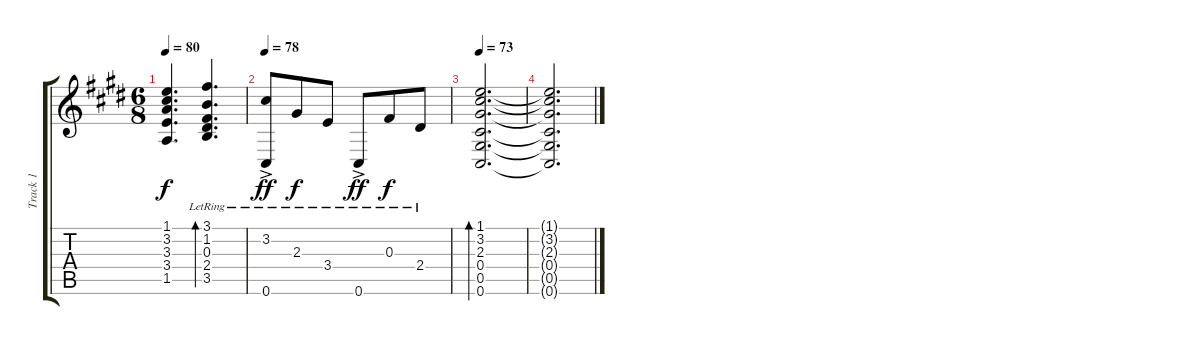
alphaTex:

\track ("Track 1" "Track 1") {instrument acousticguitarsteel}
\staff {score tabs}
\tuning (Eb4 Bb3 Gb3 Db3 Ab2 Db2) {hide}
\ts (6 8)
\tempo 80
\clef g2
\ks c#minor
(1.1{t} 3.2{t} 3.3{t} 3.4{t} 1.5{t}).4{d dy f} (3.1{lr} 1.2{lr} 0.3{lr} 2.4{lr} 3.5{lr}).4{d bd 120} |
\tempo 78
(3.2{lr} 0.6{ac lr}).8{dy ff} 2.3{lr}.8{dy f} 3.4{lr}.8 0.6{ac lr}.8{dy ff} 0.3{lr}.8{dy f} 2.4{lr}.8 |
\tempo 73
(1.1 3.2 2.3 0.4 0.5 0.6).2{d bd 240} |
(1.1{t} 3.2{t} 2.3{t} 0.4{t} 0.5{t} 0.6{t}).2{d}
